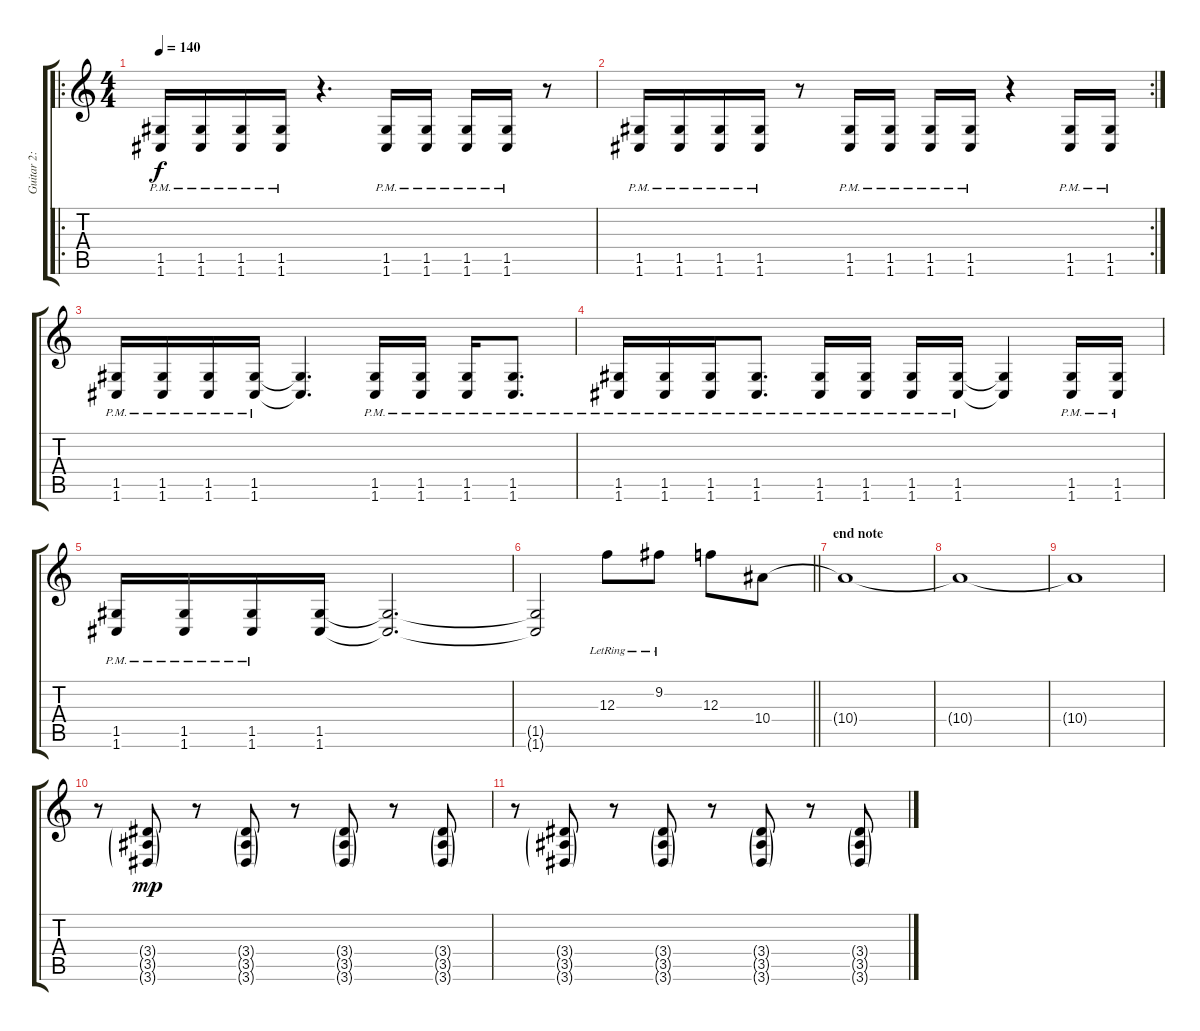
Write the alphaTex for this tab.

\track ("Guitar 2: Maarten" "Guitar 2: ") {instrument distortionguitar}
\staff {score tabs}
\tuning (D4 A3 F3 C3 G2 C2) {hide}
\ro
\ts (4 4)
\tempo 140
\clef g2
\ks c
(1.5{pm} 1.6).16{dy f} (1.5{pm} 1.6).16 (1.5{pm} 1.6).16 (1.5{pm} 1.6).16 r.4{d} (1.5{pm} 1.6).16 (1.5{pm} 1.6).16 (1.5{pm} 1.6).16 (1.5{pm} 1.6).16 r.8 |
\rc 2
(1.5{pm} 1.6).16 (1.5{pm} 1.6).16 (1.5{pm} 1.6).16 (1.5{pm} 1.6).16 r.8 (1.5{pm} 1.6).16 (1.5{pm} 1.6).16 (1.5{pm} 1.6).16 (1.5{pm} 1.6).16 r.4 (1.5{pm} 1.6).16 (1.5{pm} 1.6).16 |
(1.5{pm} 1.6).16 (1.5{pm} 1.6).16 (1.5{pm} 1.6).16 (1.5{pm} 1.6).16 (1.5{t} 1.6{t}).4{d} (1.5{pm} 1.6).16 (1.5{pm} 1.6).16 (1.5{pm} 1.6).16 (1.5{pm} 1.6).8{d} |
(1.5{pm} 1.6).16 (1.5{pm} 1.6).16 (1.5{pm} 1.6).16 (1.5{pm} 1.6).8{d} (1.5{pm} 1.6).16 (1.5{pm} 1.6).16 (1.5{pm} 1.6).16 (1.5{pm} 1.6).16 (1.5{t} 1.6{t}).4 (1.5{pm} 1.6).16 (1.5{pm} 1.6).16 |
(1.5{pm} 1.6).16 (1.5{pm} 1.6).16 (1.5{pm} 1.6).16 (1.5 1.6).16 (1.5{t} 1.6{t}).2{d} |
\barLineRight lightlight
(1.5{t} 1.6{t}).2 12.3{lr}.8 9.2{lr}.8 12.3.8 10.4.8 |
\section ("" "end note")
10.4{t}.1 |
10.4{t}.1 |
10.4{t}.1 |
r.8{volume 9} (3.4{g} 3.5{g} 3.6{g}).8{dy mp volume 0} r.8 (3.4{g} 3.5{g} 3.6{g}).8 r.8 (3.4{g} 3.5{g} 3.6{g}).8 r.8 (3.4{g} 3.5{g} 3.6{g}).8 |
r.8 (3.4{g} 3.5{g} 3.6{g}).8 r.8 (3.4{g} 3.5{g} 3.6{g}).8 r.8 (3.4{g} 3.5{g} 3.6{g}).8 r.8 (3.4{g} 3.5{g} 3.6{g}).8
